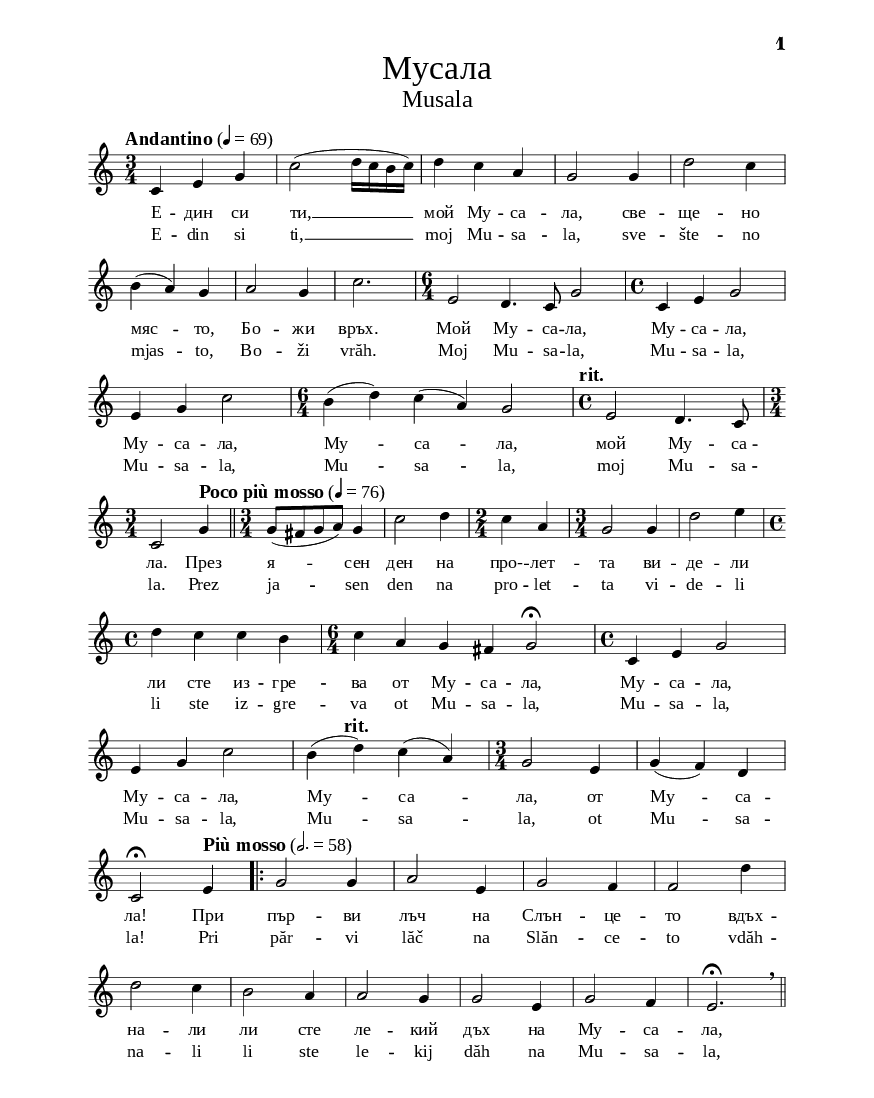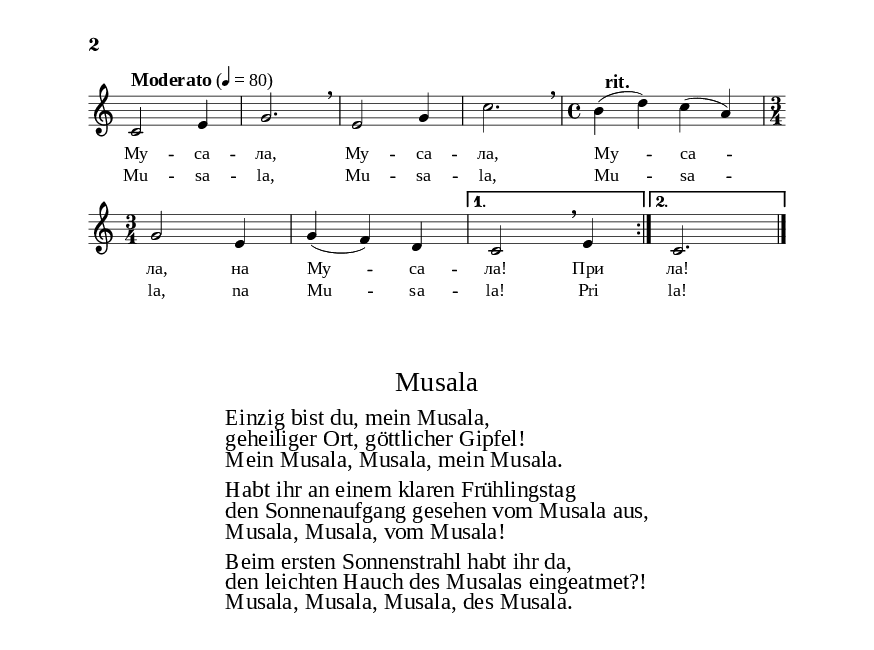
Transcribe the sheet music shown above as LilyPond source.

\version "2.24.3"

% include paper part and global functions
\include "include/globals.ily"

\bookpart {
  \label #'ref087
  \tocItem \markup "Мусала – Musala"

  \include "include/bookpart-paper.ily"
  \score {
    \include "include/score-layout.ily"

    \new Voice \absolute {
      \clef treble
      \key c \major
      \time 3/4
      \tempoFunc "Andantino" 4 "69"

      c'4 e'4 g'4 | c''2 ( d''16 c'' b' c'' ) |  d''4 c''4 a'4 | g'2 g'4 |

      d''2 c''4  | \break

      b'4 ( a'4 ) g'4 | a'2 g'4 | c''2.| \time 6/4 e'2 d'4. c'8 g'2 |

      \time 4/4 c'4 e'4  g'2  | \break

      e'4 g'4 c''2 |

      \time 6/4 b'4 ( d''4 ) c''4 ( a'4 ) g'2 \tempo "rit." |

      \time 4/4 e'2 d'4. c'8 | \break

      \time 3/4 c'2 \tempoFunc "Poco più mosso" 4 "76" g'4  | \bar "||"

      \time 3/4



      g'8 ( fis'8 g'8 a'8 ) g'4 |

      c''2 d''4 | \time 2/4 c''4 a'4 |\time 3/4 g'2 g'4 | d''2 e''4 | \break

      \time 4/4 d''4 c'' c'' b' |

      \time 6/4 c''4 a' g' fis' g'2 \fermata |

      \time 4/4 c'4 e'4 g'2 | \break

      e'4 g'4 c''2  | \tempo "        rit." b'4 ( d''4 ) c''4 ( a'4 ) |

      \time 3/4 g'2 e'4 |

      g'4 ( f'4 ) d'4 | \break

      c'2\fermata

      \tempoFunc "Più mosso" 2. "58"

      e'4 | \repeat volta 2 {
        g'2 g'4 | a'2 e'4 | g'2 f'4 f'2 d''4 |\break

        d''2 c''4 | b'2 a'4 | a'2 g'4 | g'2 e'4 | g'2 f'4 | e'2.\fermata \breathe \bar "||" \break

        \tempoFunc "Moderato" 4 "80"

        c'2 e'4 |  g'2. \breathe |

        e'2 g'4 | c''2. \breathe | \time 4/4 \tempo "        rit." b'4 ( d''4 ) c''4 ( a'4 ) \break

        \time 3/4 g'2 e'4 | g'4 ( f'4 ) d'4
      } \alternative { { c'2  \breathe e'4 } {c'2. } } \bar "|."

    }



    \addlyrics {
      Е -- дин си ти, __ мой Му -- са -- ла, све -- ще -- но

      мяс -- то, Бо -- жи връх.  Мой Му -- са -- ла, Му -- са -- ла,

      Му -- са -- ла, Му -- са -- ла, мой Му -- са -- ла.

      През я -- сен ден на "про-" -- лет -- та ви -- де -- ли

      ли сте из -- гре -- ва от Му -- са -- ла,    Му -- са -- ла,

      Му -- са -- ла,  Му -- са -- ла,  от Му -- са -- ла! При пър -- ви

      лъч на Слън -- це -- то вдъх -- на -- ли ли сте ле -- кий дъх на Му -- са -- ла,

      Му -- са -- ла, Му -- са -- ла, Му -- са -- ла, на Му -- са -- ла! При ла!
    }
    \addlyrics {
      E -- din si ti, __ moj Mu -- sa -- la, sve -- šte -- no

      mjas -- to, Bo -- ži vrăh.  Moj Mu -- sa -- la, Mu -- sa -- la,

      Mu -- sa -- la, Mu -- sa -- la, moj Mu -- sa -- la.

      Prez ja -- sen den na pro -- let -- ta vi -- de -- li

      li ste iz -- gre -- va ot Mu -- sa -- la,    Mu -- sa -- la,

      Mu -- sa -- la,  Mu -- sa -- la,  ot Mu -- sa -- la! Pri păr -- vi

      lăč na Slăn -- ce -- to vdăh -- na -- li li ste le -- kij dăh na Mu -- sa -- la,

      Mu -- sa -- la, Mu -- sa -- la, Mu -- sa -- la, na Mu -- sa -- la! Pri la!
    }

    \header {
      title = \titleFunc "Мусала" "Musala"
    }

    \midi{}

  } % score


  \markup \vspace #3


  % include foreign translation(s) of the song
  \version "2.24.4"

\markup \fill-line { \fontsize #deTitleFontSize  "Musala" }


\markup \null
\markup \null

\markup \abs-fontsize #11 {
    \fill-line {
  \override #`(baseline-skip . ,deCoupletBaselineSkip)

  \column {
    \line { Einzig bist du, mein Musala,}

    \line { geheiliger Ort, göttlicher Gipfel!}

    \line { Mein Musala, Musala, mein Musala.}
    \vspace #0.5

    \line { Habt ihr an einem klaren Frühlingstag }

    \line {den Sonnenaufgang gesehen vom Musala aus,}

    \line {Musala, Musala, vom Musala!}
    \vspace #0.5

    \line { Beim ersten Sonnenstrahl habt ihr da, }

    \line { den leichten Hauch des Musalas eingeatmet?! }

    \line { Musala, Musala, Musala, des Musala.}

  }
    }
}


} % bookpart
